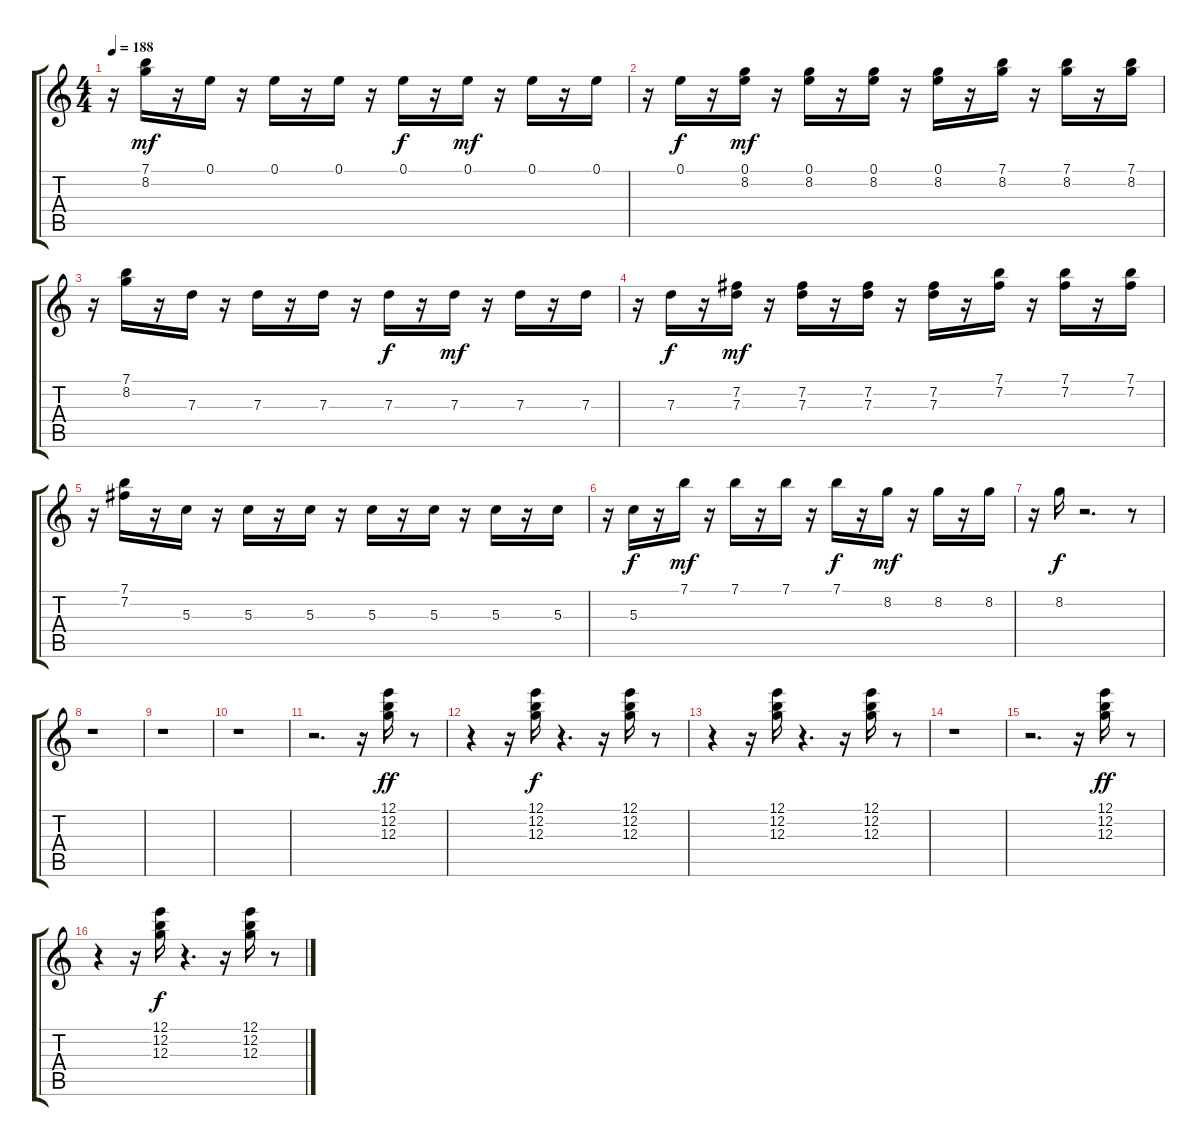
\track "" {instrument electricguitarclean}
\staff {score tabs}
\tuning (E4 B3 G3 D3 A2 E2) {hide}
\ts (4 4)
\tempo 188
\clef g2
\ks c
r.16{dy mf} (7.1 8.2).16 r.16 0.1.16 r.16 0.1.16 r.16 0.1.16 r.16 0.1.16{dy f} r.16 0.1.16{dy mf} r.16 0.1.16 r.16 0.1.16 |
r.16 0.1.16{dy f} r.16 (0.1 8.2).16{dy mf} r.16 (0.1 8.2).16 r.16 (0.1 8.2).16 r.16 (0.1 8.2).16 r.16 (7.1 8.2).16 r.16 (7.1 8.2).16 r.16 (7.1 8.2).16 |
r.16 (7.1 8.2).16 r.16 7.3.16 r.16 7.3.16 r.16 7.3.16 r.16 7.3.16{dy f} r.16 7.3.16{dy mf} r.16 7.3.16 r.16 7.3.16 |
r.16 7.3.16{dy f} r.16 (7.2 7.3).16{dy mf} r.16 (7.2 7.3).16 r.16 (7.2 7.3).16 r.16 (7.2 7.3).16 r.16 (7.1 7.2).16 r.16 (7.1 7.2).16 r.16 (7.1 7.2).16 |
r.16 (7.1 7.2).16 r.16 5.3.16 r.16 5.3.16 r.16 5.3.16 r.16 5.3.16 r.16 5.3.16 r.16 5.3.16 r.16 5.3.16 |
r.16 5.3.16{dy f} r.16 7.1.16{dy mf} r.16 7.1.16 r.16 7.1.16 r.16 7.1.16{dy f} r.16 8.2.16{dy mf} r.16 8.2.16 r.16 8.2.16 |
r.16 8.2.16{dy f} r.2{d} r.8 |
r.1 |
r.1 |
r.1 |
r.2{d} r.16 (12.1 12.2 12.3).16{dy ff balance 15 instrument electricguitarclean} r.8 |
r.4 r.16 (12.1 12.2 12.3).16{dy f} r.4{d} r.16 (12.1 12.2 12.3).16 r.8 |
r.4 r.16 (12.1 12.2 12.3).16 r.4{d} r.16 (12.1 12.2 12.3).16 r.8 |
r.1 |
r.2{d} r.16 (12.1 12.2 12.3).16{dy ff} r.8 |
r.4 r.16 (12.1 12.2 12.3).16{dy f} r.4{d} r.16 (12.1 12.2 12.3).16 r.8
